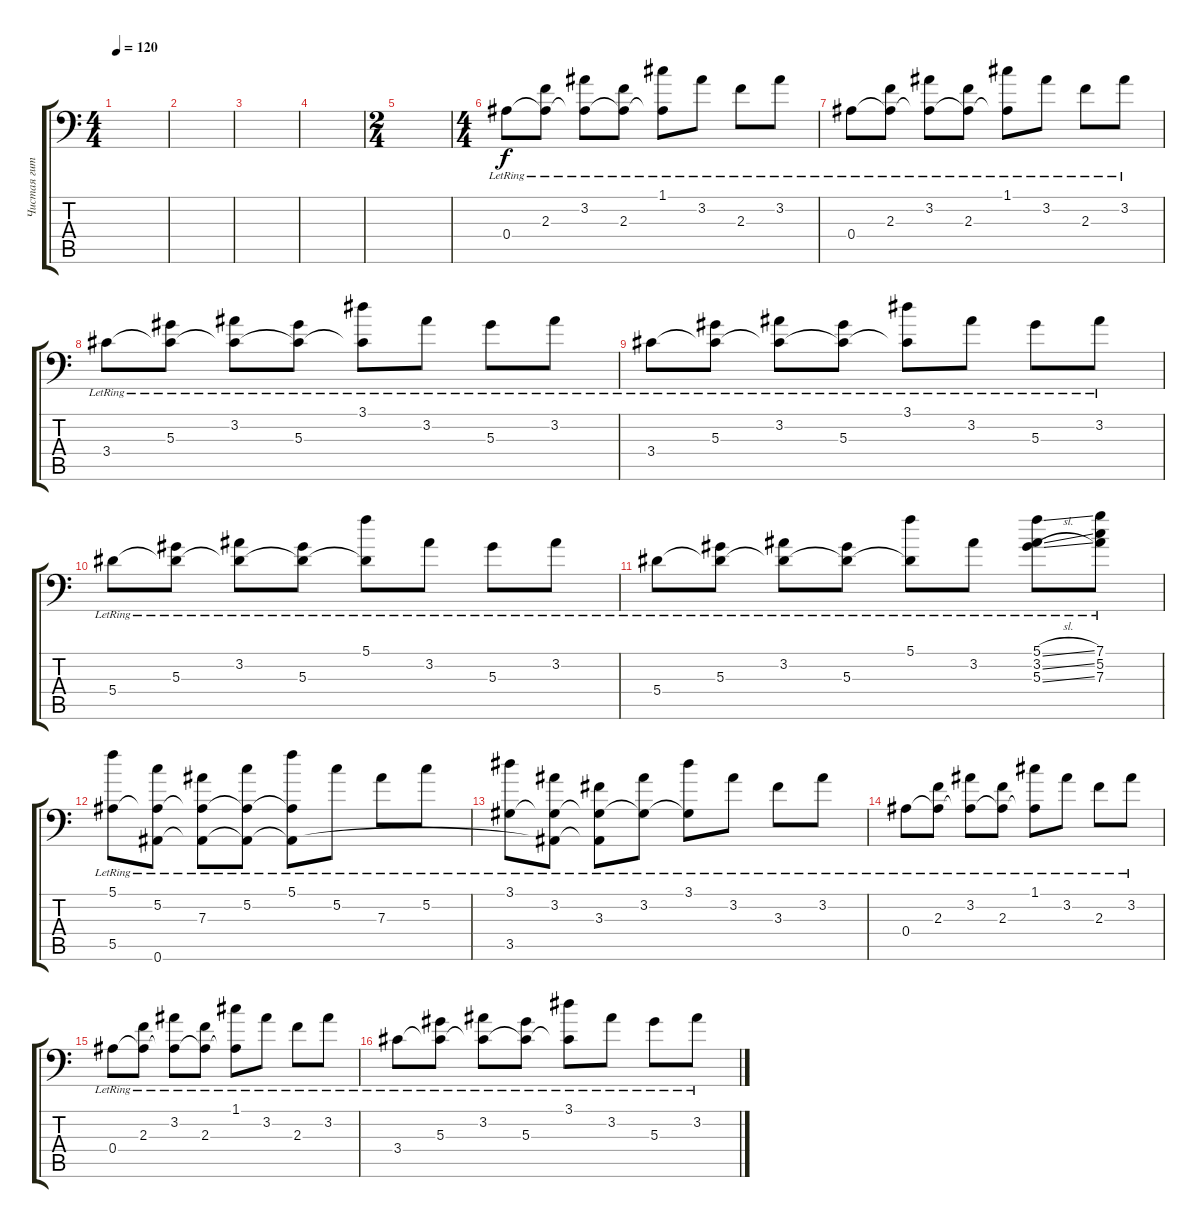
\track ("Чистая гитара" "Чистая гит") {instrument acousticguitarsteel}
\staff {score tabs}
\tuning (C4 G3 Eb3 Bb2 F2 Bb1) {hide}
\ts (4 4)
\tempo 120
\clef f4
\ks c
|
|
|
|
\ts (2 4)
|
\ts (4 4)
0.4{lr}.8 (2.3{lr} 0.4{t}).8 (3.2{lr} 0.4{t}).8 (2.3{lr} 0.4{t}).8 (1.1{lr} 0.4{t}).8 3.2{lr}.8 2.3{lr}.8 3.2{lr}.8 |
0.4{lr}.8 (2.3{lr} 0.4{t}).8 (3.2{lr} 0.4{t}).8 (2.3{lr} 0.4{t}).8 (1.1{lr} 0.4{t}).8 3.2{lr}.8 2.3{lr}.8 3.2{lr}.8 |
3.4{lr}.8 (5.3{lr} 3.4{t}).8 (3.2{lr} 3.4{t}).8 (5.3{lr} 3.4{t}).8 (3.1{lr} 3.4{t}).8 3.2{lr}.8 5.3{lr}.8 3.2{lr}.8 |
3.4{lr}.8 (5.3{lr} 3.4{t}).8 (3.2{lr} 3.4{t}).8 (5.3{lr} 3.4{t}).8 (3.1{lr} 3.4{t}).8 3.2{lr}.8 5.3{lr}.8 3.2{lr}.8 |
5.4{lr}.8 (5.3{lr} 5.4{t}).8 (3.2{lr} 5.4{t}).8 (5.3{lr} 5.4{t}).8 (5.1{lr} 5.4{t}).8 3.2{lr}.8 5.3{lr}.8 3.2{lr}.8 |
5.4{lr}.8 (5.3{lr} 5.4{t}).8 (3.2{lr} 5.4{t}).8 (5.3{lr} 5.4{t}).8 (5.1{lr} 5.4{t}).8 3.2{lr}.8 (5.1{sl lr} 3.2{sl lr} 5.3{sl lr}).8 (7.1{lr} 5.2{lr} 7.3{lr}).8 |
(5.1{lr} 5.5).8 (5.2{lr} 5.5{t} 0.6).8 (7.3{lr} 5.5{t} 0.6{t}).8 (5.2{lr} 5.5{t} 0.6{t}).8 (5.1{lr} 5.5{t} 0.6{t}).8 5.2{lr}.8 7.3{lr}.8 5.2{lr}.8 |
(3.1{lr} 3.5).8 (3.2{lr} 3.5{t} 0.6{t}).8 (3.3{lr} 3.5{t} 0.6{t}).8 (3.2{lr} 3.5{t}).8 (3.1{lr} 3.5{t}).8 3.2{lr}.8 3.3{lr}.8 3.2{lr}.8 |
0.4{lr}.8 (2.3{lr} 0.4{t}).8 (3.2{lr} 0.4{t}).8 (2.3{lr} 0.4{t}).8 (1.1{lr} 0.4{t}).8 3.2{lr}.8 2.3{lr}.8 3.2{lr}.8 |
0.4{lr}.8 (2.3{lr} 0.4{t}).8 (3.2{lr} 0.4{t}).8 (2.3{lr} 0.4{t}).8 (1.1{lr} 0.4{t}).8 3.2{lr}.8 2.3{lr}.8 3.2{lr}.8 |
3.4{lr}.8 (5.3{lr} 3.4{t}).8 (3.2{lr} 3.4{t}).8 (5.3{lr} 3.4{t}).8 (3.1{lr} 3.4{t}).8 3.2{lr}.8 5.3{lr}.8 3.2{lr}.8
